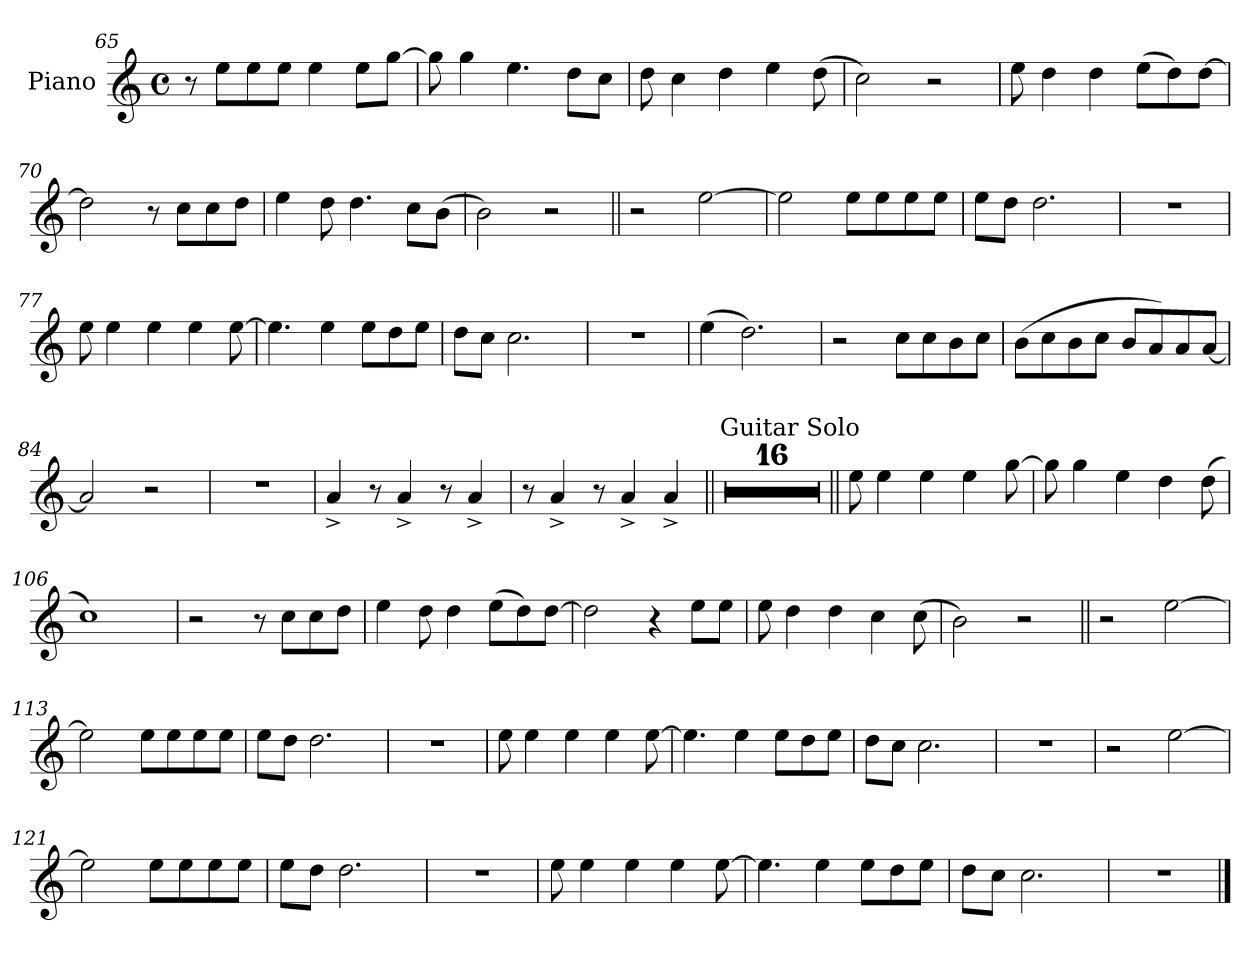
**kern
*part1
*staff1
*I"Piano
*I'Pno.
*clefG2
*k[]
*M4/4
*met(c)
=65
8r
8eeL
8ee
8eeJ
4ee
8eeL
[8ggJ
=66
8gg]
4gg
4.ee
8ddL
8ccJ
=67
8dd
4cc
4dd
4ee
(8dd
=68
2cc)
2r
=69
8ee
4dd
4dd
(8eeL
8dd)
[8ddJ
=70
2dd]
8r
8ccL
8cc
8ddJ
=71
4ee
8dd
4.dd
8ccL
(8bJ
=72
2b)
2r
=73||
2r
[2ee
=74
2ee]
8eeL
8ee
8ee
8eeJ
=75
8eeL
8ddJ
2.dd
=76
1r
=77
8ee
4ee
4ee
4ee
[8ee
=78
4.ee]
4ee
8eeL
8dd
8eeJ
=79
8ddL
8ccJ
2.cc
=80
1r
=81
(4ee
2.dd)
=82
2r
8ccL
8cc
8b
8ccJ
=83
(8bL
8cc
8b
8ccJ
8bL
8a)
8a
[8aJ
=84
2a]
2r
=85
1r
=86
4a^!
8r
4a^!
8r
4a^!
=87
8r
4a^!
8r
4a^!
4a^!
=88||
!LO:TX:a:t=Guitar Solo
1r
=89
1r
=90
1r
=91
1r
=92
1r
=93
1r
=94
1r
=95
1r
=96
1r
=97
1r
=98
1r
=99
1r
=100
1r
=101
1r
=102
1r
=103
1r
=104||
8ee
4ee
4ee
4ee
[8gg
=105
8gg]
4gg
4ee
4dd
(8dd
=106
1cc)
=107
2r
8r
8ccL
8cc
8ddJ
=108
4ee
8dd
4dd
(8eeL
8dd)
[8ddJ
=109
2dd]
4r
8eeL
8eeJ
=110
8ee
4dd
4dd
4cc
(8cc
=111
2b)
2r
=112||
2r
[2ee
=113
2ee]
8eeL
8ee
8ee
8eeJ
=114
8eeL
8ddJ
2.dd
=115
1r
=116
8ee
4ee
4ee
4ee
[8ee
=117
4.ee]
4ee
8eeL
8dd
8eeJ
=118
8ddL
8ccJ
2.cc
=119
1r
=120
2r
[2ee
=121
2ee]
8eeL
8ee
8ee
8eeJ
=122
8eeL
8ddJ
2.dd
=123
1r
=124
8ee
4ee
4ee
4ee
[8ee
=125
4.ee]
4ee
8eeL
8dd
8eeJ
=126
8ddL
8ccJ
2.cc
=127
1r
==
*-
